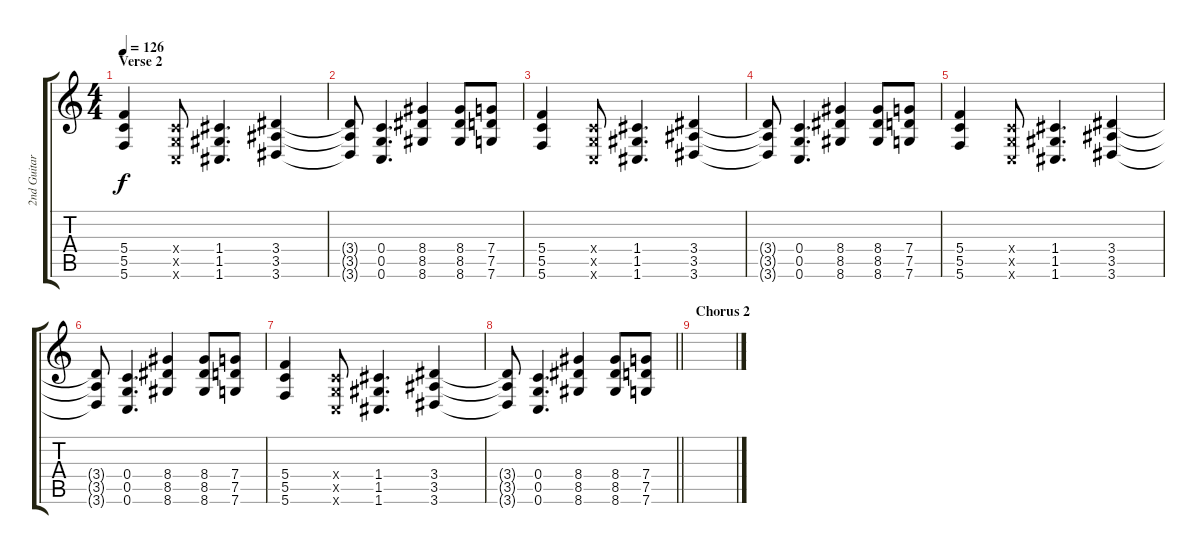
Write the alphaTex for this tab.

\track ("2nd Guitar " "2nd Guitar") {instrument electricguitarclean}
\staff {score tabs}
\tuning (D4 A3 F3 C3 G2 C2) {hide}
\ts (4 4)
\section ("" "Verse 2")
\tempo 126
\clef g2
\ks c
(5.4 5.5 5.6).4{dy f} (0.4{x} 0.5{x} 0.6{x}).8 (1.4 1.5 1.6).4{d} (3.4 3.5 3.6).4 |
(3.4{t} 3.5{t} 3.6{t}).8 (0.4 0.5 0.6).4{d} (8.4 8.5 8.6).4 (8.4 8.5 8.6).8 (7.4 7.5 7.6).8 |
(5.4 5.5 5.6).4 (0.4{x} 0.5{x} 0.6{x}).8 (1.4 1.5 1.6).4{d} (3.4 3.5 3.6).4 |
(3.4{t} 3.5{t} 3.6{t}).8 (0.4 0.5 0.6).4{d} (8.4 8.5 8.6).4 (8.4 8.5 8.6).8 (7.4 7.5 7.6).8 |
(5.4 5.5 5.6).4 (0.4{x} 0.5{x} 0.6{x}).8 (1.4 1.5 1.6).4{d} (3.4 3.5 3.6).4 |
(3.4{t} 3.5{t} 3.6{t}).8 (0.4 0.5 0.6).4{d} (8.4 8.5 8.6).4 (8.4 8.5 8.6).8 (7.4 7.5 7.6).8 |
(5.4 5.5 5.6).4 (0.4{x} 0.5{x} 0.6{x}).8 (1.4 1.5 1.6).4{d} (3.4 3.5 3.6).4 |
\barLineRight lightlight
(3.4{t} 3.5{t} 3.6{t}).8 (0.4 0.5 0.6).4{d} (8.4 8.5 8.6).4 (8.4 8.5 8.6).8 (7.4 7.5 7.6).8 |
\section ("" "Chorus 2")
